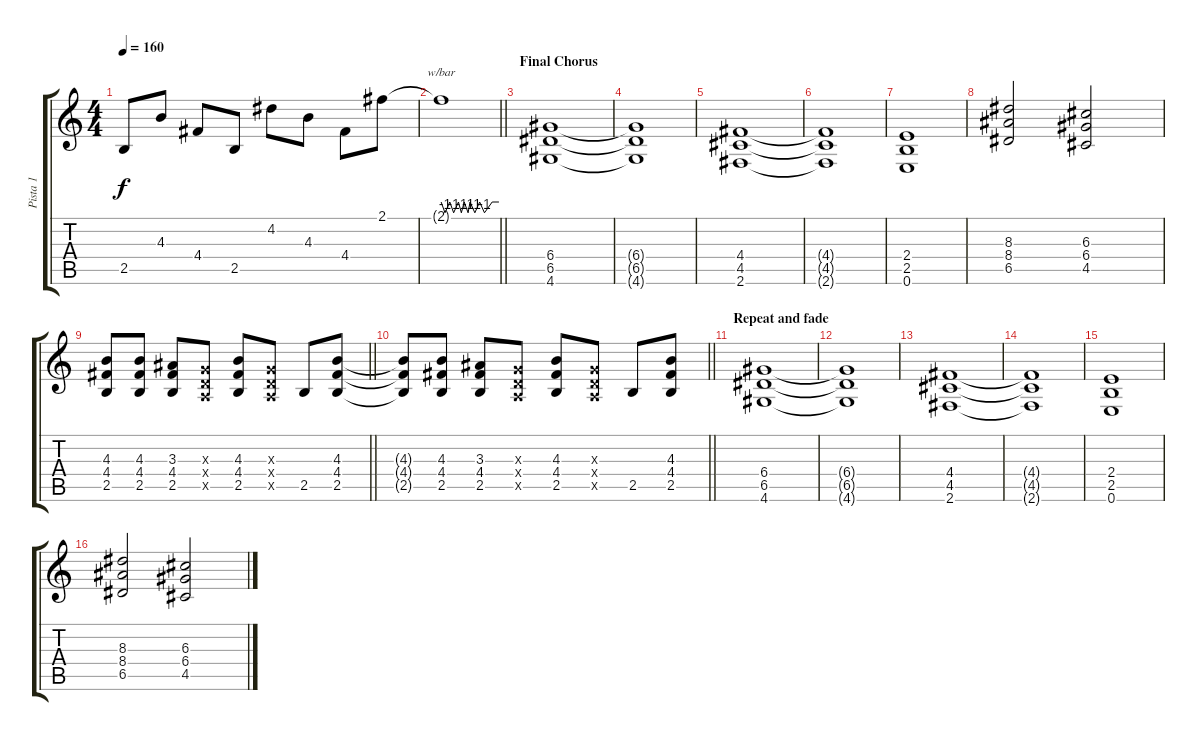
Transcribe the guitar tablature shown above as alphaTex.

\track ("Pista 1" "Pista 1") {instrument distortionguitar}
\staff {score tabs}
\tuning (E4 B3 G3 D3 A2 E2) {hide}
\ts (4 4)
\tempo 160
\clef g2
\ks c
2.5.8{dy f} 4.3.8 4.4.8 2.5.8 4.2.8 4.3.8 4.4.8 2.1.8 |
\barLineRight lightlight
2.1{t}.1{tbe (custom default 0 0 4 -4 9 0 13 -4 18 0 21 -4 24 0 28 -4 30 0 35 -4 40 0 45 -4 53 0 60 0)} |
\section ("" "Final Chorus")
(6.4 6.5 4.6).1 |
(6.4{t} 6.5{t} 4.6{t}).1 |
(4.4 4.5 2.6).1 |
(4.4{t} 4.5{t} 2.6{t}).1 |
(2.4 2.5 0.6).1 |
(8.3 8.4 6.5).2 (6.3 6.4 4.5).2 |
\barLineRight lightlight
(4.3 4.4 2.5).8 (4.3 4.4 2.5).8 (3.3 4.4 2.5).8 (0.3{x} 0.4{x} 0.5{x}).8 (4.3 4.4 2.5).8 (0.3{x} 0.4{x} 0.5{x}).8 2.5.8 (4.3 4.4 2.5).8 |
\barLineRight lightlight
(4.3{t} 4.4{t} 2.5{t}).8 (4.3 4.4 2.5).8 (3.3 4.4 2.5).8 (0.3{x} 0.4{x} 0.5{x}).8 (4.3 4.4 2.5).8 (0.3{x} 0.4{x} 0.5{x}).8 2.5.8 (4.3 4.4 2.5).8 |
\section ("" "Repeat and fade")
(6.4 6.5 4.6).1 |
(6.4{t} 6.5{t} 4.6{t}).1 |
(4.4 4.5 2.6).1 |
(4.4{t} 4.5{t} 2.6{t}).1 |
(2.4 2.5 0.6).1 |
(8.3 8.4 6.5).2{volume 0} (6.3 6.4 4.5).2
